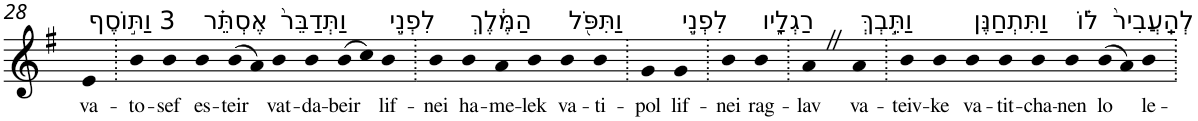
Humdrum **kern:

**kern	**text
*part1	*part1
*staff1	*staff1
*I"Piano	*
*I'Pno	*
!!LO:PB:g=z
*clefG2	*
*k[f#]	*
*G:	*
=28	=28
!LO:TX:a:t=3 וַתּ֣וֹסֶף	!
!	!LO:LY:b
4e	va-
=29.	=29.
!	!LO:LY:b
4b	-to-
!	!LO:LY:b
4b	-sef
!LO:TX:a:t=אֶסְתֵּ֗ר	!
!	!LO:LY:b
4b	es-
!	!LO:LY:b
(>8b	-teir
8a)	.
!LO:TX:a:t=וַתְּדַבֵּר֙	!
!	!LO:LY:b
4b	vat-
!	!LO:LY:b
4b	-da-
!	!LO:LY:b
(>8b	-beir
8cc)	.
!LO:TX:a:t=לִפְנֵ֣י	!
!	!LO:LY:b
4b	lif-
=30.	=30.
!	!LO:LY:b
4b	-nei
!LO:TX:a:t=הַמֶּ֔לֶךְ	!
!	!LO:LY:b
4b	ha-
!	!LO:LY:b
4a	-me-
!	!LO:LY:b
4b	-lek
!LO:TX:a:t=וַתִּפֹּ֖ל	!
!	!LO:LY:b
4b	va-
!	!LO:LY:b
4b	-ti-
=31.	=31.
!	!LO:LY:b
4g	-pol
!LO:TX:a:t=לִפְנֵ֣י	!
!	!LO:LY:b
4g	lif-
=32.	=32.
!	!LO:LY:b
4b	-nei
!LO:TX:a:t=רַגְלָ֑יו	!
!	!LO:LY:b
4b	rag-
=33.	=33.
!	!LO:LY:b
4aZ	-lav
!LO:TX:a:t=וַתֵּ֣בְךְּ	!
!	!LO:LY:b
4a	va-
=34.	=34.
!	!LO:LY:b
4b	-teiv-
!	!LO:LY:b
4b	-ke
!LO:TX:a:t=וַתִּתְחַנֶּן	!
!	!LO:LY:b
4b	va-
!	!LO:LY:b
4b	-tit-
!	!LO:LY:b
4b	-cha-
!	!LO:LY:b
4b	-nen
!LO:TX:a:t=ל֗וֹ	!
!	!LO:LY:b
(>8b	lo
8a)	.
!LO:TX:a:t=לְהַֽעֲבִיר֙	!
!	!LO:LY:b
4b	le-
=.	=.
*-	*-
